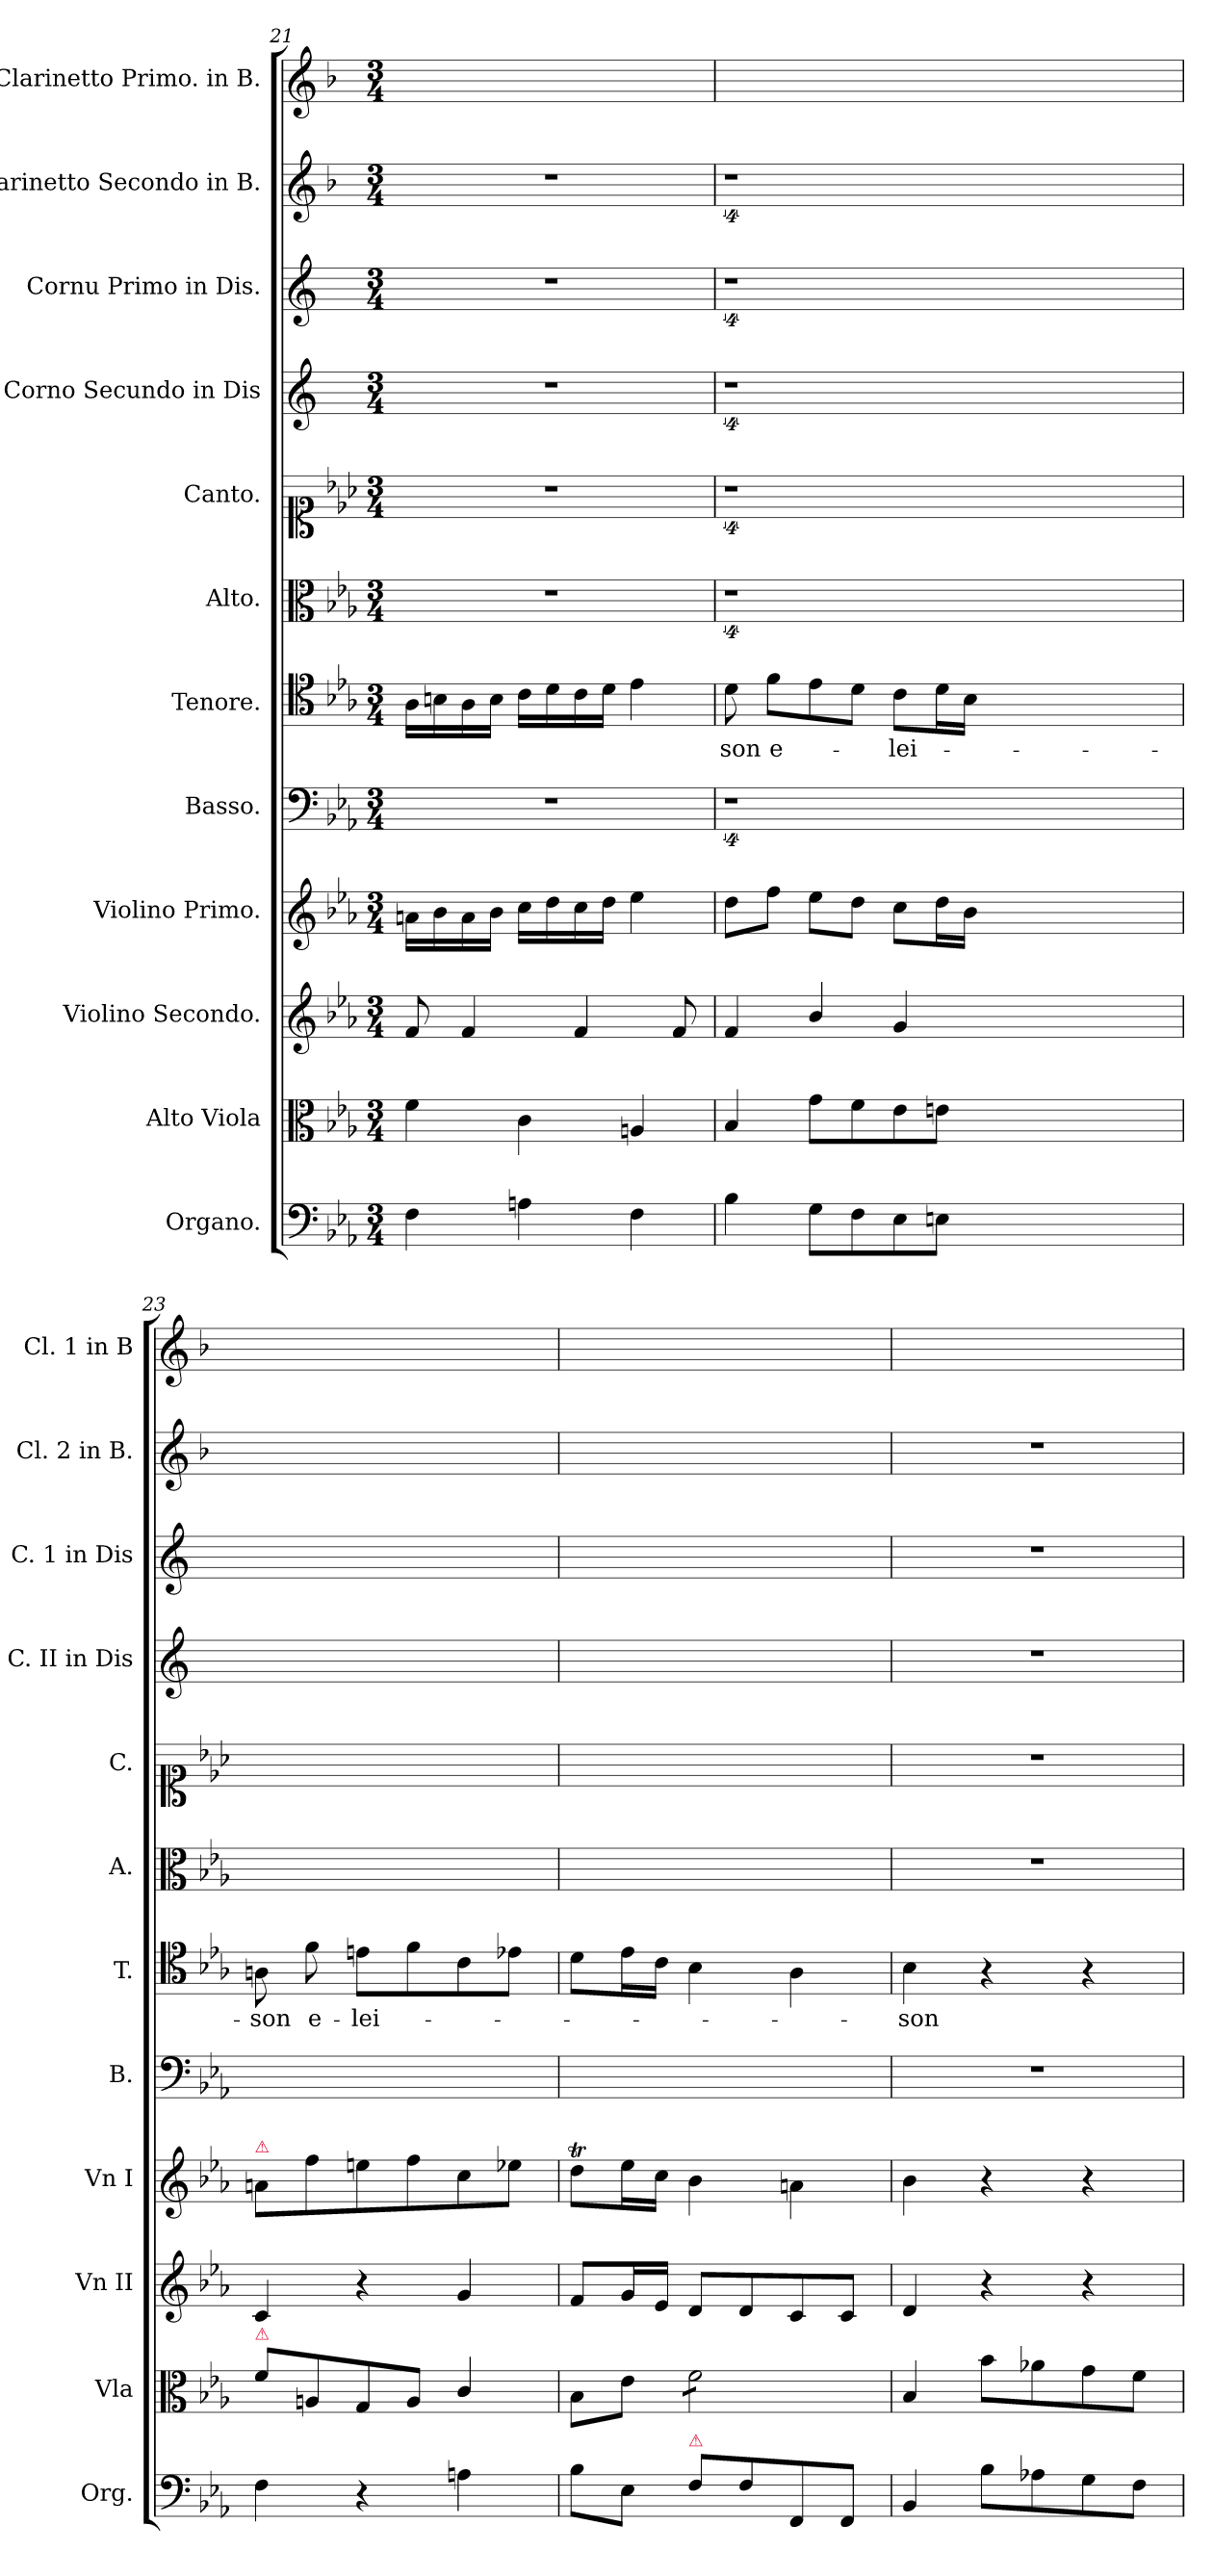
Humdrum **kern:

**kern	**kern	**kern	**kern	**kern	**kern	**text	**kern	**kern	**kern	**kern	**kern	**kern
*part12	*part11	*part10	*part9	*part8	*part7	*part7	*part6	*part5	*part4	*part3	*part2	*part1
*staff12	*staff11	*staff10	*staff9	*staff8	*staff7	*staff7	*staff6	*staff5	*staff4	*staff3	*staff2	*staff1
*I"Organo.	*I"Alto Viola	*I"Violino Secondo.	*I"Violino Primo.	*I"Basso.	*I"Tenore.	*	*I"Alto.	*I"Canto.	*I"Corno Secundo in Dis	*I"Cornu Primo in Dis.	*I"Clarinetto Secondo in B.	*I"Clarinetto Primo. in B.
*I'Org.	*I'Vla	*I'Vn II	*I'Vn I	*I'B.	*I'T.	*	*I'A.	*I'C.	*I'C. II in Dis	*I'C. 1 in Dis	*I'Cl. 2 in B.	*I'Cl. 1 in B
*clefF4	*clefC3	*clefG2	*clefG2	*clefF4	*clefC4	*	*clefC3	*clefC1	*clefG2	*clefG2	*clefG2	*clefG2
*	*	*	*	*	*	*	*	*	*ITrd-2c-3	*ITrd5c9	*ITrd1c2	*ITrd1c2
*k[b-e-a-]	*k[b-e-a-]	*k[b-e-a-]	*k[b-e-a-]	*k[b-e-a-]	*k[b-e-a-]	*	*k[b-e-a-]	*k[b-e-a-]	*k[b-e-a-]	*k[b-e-a-]	*k[b-e-a-]	*k[b-e-a-]
*E-:	*E-:	*E-:	*E-:	*E-:	*E-:	*	*E-:	*E-:	*E-:	*E-:	*E-:	*E-:
*M3/4	*M3/4	*M3/4	*M3/4	*M3/4	*M3/4	*	*M3/4	*M3/4	*M3/4	*M3/4	*M3/4	*M3/4
=21	=21	=21	=21	=21	=21	=21	=21	=21	=21	=21	=21	=21
4F\	4f\	8f/	16an\LL	2.r	16A-\LL	.	2.r	2.r	2.r	2.r	2.r	2.ryy
.	.	.	16b-\	.	16Bn\	.	.	.	.	.	.	.
.	.	4f/	16a\	.	16A-\	.	.	.	.	.	.	.
.	.	.	16b-\JJ	.	16B\JJ	.	.	.	.	.	.	.
4An\	4c\	.	16cc\LL	.	16c\LL	.	.	.	.	.	.	.
.	.	.	16dd\	.	16d\	.	.	.	.	.	.	.
.	.	4f/	16cc\	.	16c\	.	.	.	.	.	.	.
.	.	.	16dd\JJ	.	16d\JJ	.	.	.	.	.	.	.
4F\	4An/	.	4ee-\	.	4e-\	.	.	.	.	.	.	.
.	.	8f/	.	.	.	.	.	.	.	.	.	.
=22	=22	=22	=22	=22	=22	=22	=22	=22	=22	=22	=22	=22
4B-\	4B-/	4f/	8dd\L	4%9r	8d\	-son	4%9r	4%9r	4%9r	4%9r	4%9r	2.ryy
.	.	.	8ff\J	.	8f\L	e-	.	.	.	.	.	.
8G\L	8g\L	4b-/	8ee-\L	.	8e-\	.	.	.	.	.	.	.
8F\	8f\	.	8dd\J	.	8d\J	.	.	.	.	.	.	.
8E-\	8e-\	4g/	8cc\L	.	8c\L	-lei-	.	.	.	.	.	.
8En\J	8en\J	.	16dd\L	.	16d\L	.	.	.	.	.	.	.
.	.	.	16b-\JJ	.	16B-\JJ	.	.	.	.	.	.	.
1.ryy	1.ryy	1.ryy	1.ryy	.	1.ryy	.	.	.	.	.	.	1.ryy
=23	=23	=23	=23	=23	=23	=23	=23	=23	=23	=23	=23	=23
!	!	!	!LO:TX:a:color=crimson:t=⚠	!	!	!	!	!	!	!	!	!
!	!LO:TX:a:color=crimson:t=⚠	!	!	!	!	!	!	!	!	!	!	!
4F\	8f\L	4c/	8an/L	2.ryy	8An\	-son	2.ryy	2.ryy	2.ryy	2.ryy	2.ryy	2.ryy
.	8An/	.	8ff\	.	8f\	e-	.	.	.	.	.	.
4r	8G/	4r	8een\	.	8en\L	-lei-	.	.	.	.	.	.
.	8A/J	.	8ff\	.	8f\	.	.	.	.	.	.	.
4An\	4c/	4g/	8cc\	.	8c\	.	.	.	.	.	.	.
.	.	.	8ee-X\J	.	8e-X\J	.	.	.	.	.	.	.
=24	=24	=24	=24	=24	=24	=24	=24	=24	=24	=24	=24	=24
8B-\L	8B-\L	8f/L	8ddt\L	2.ryy	8d\L	.	2.ryy	2.ryy	2.ryy	2.ryy	2.ryy	2.ryy
8E-\J	8e-\J	16g/L	16ee-\L	.	16e-\L	.	.	.	.	.	.	.
.	.	16e-/JJ	16cc\JJ	.	16c\JJ	.	.	.	.	.	.	.
!	!LO:TX:a:color=crimson:t=⚠	!	!	!	!	!	!	!	!	!	!	!
!LO:TX:a:color=crimson:t=⚠	!	!	!	!	!	!	!	!	!	!	!	!
*	*tremolo	*	*	*	*	*	*	*	*	*	*	*
8F\L	8f\L	8d/L	4b-\	.	4B-\	.	.	.	.	.	.	.
8F\	8f\	8d/	.	.	.	.	.	.	.	.	.	.
8FF/	8f\	8c/	4an\	.	4A-\	.	.	.	.	.	.	.
8FF/J	8f\J	8c/J	.	.	.	.	.	.	.	.	.	.
*	*Xtremolo	*	*	*	*	*	*	*	*	*	*	*
=25	=25	=25	=25	=25	=25	=25	=25	=25	=25	=25	=25	=25
4BB-/	4B-/	4d/	4b-\	2.r	4B-\	-son	2.r	2.r	2.r	2.r	2.r	2.ryy
8B-\L	8b-\L	4r	4r	.	4r	.	.	.	.	.	.	.
8A-X\	8a-X\	.	.	.	.	.	.	.	.	.	.	.
8G\	8g\	4r	4r	.	4r	.	.	.	.	.	.	.
8F\J	8f\J	.	.	.	.	.	.	.	.	.	.	.
=	=	=	=	=	=	=	=	=	=	=	=	=
*-	*-	*-	*-	*-	*-	*-	*-	*-	*-	*-	*-	*-
